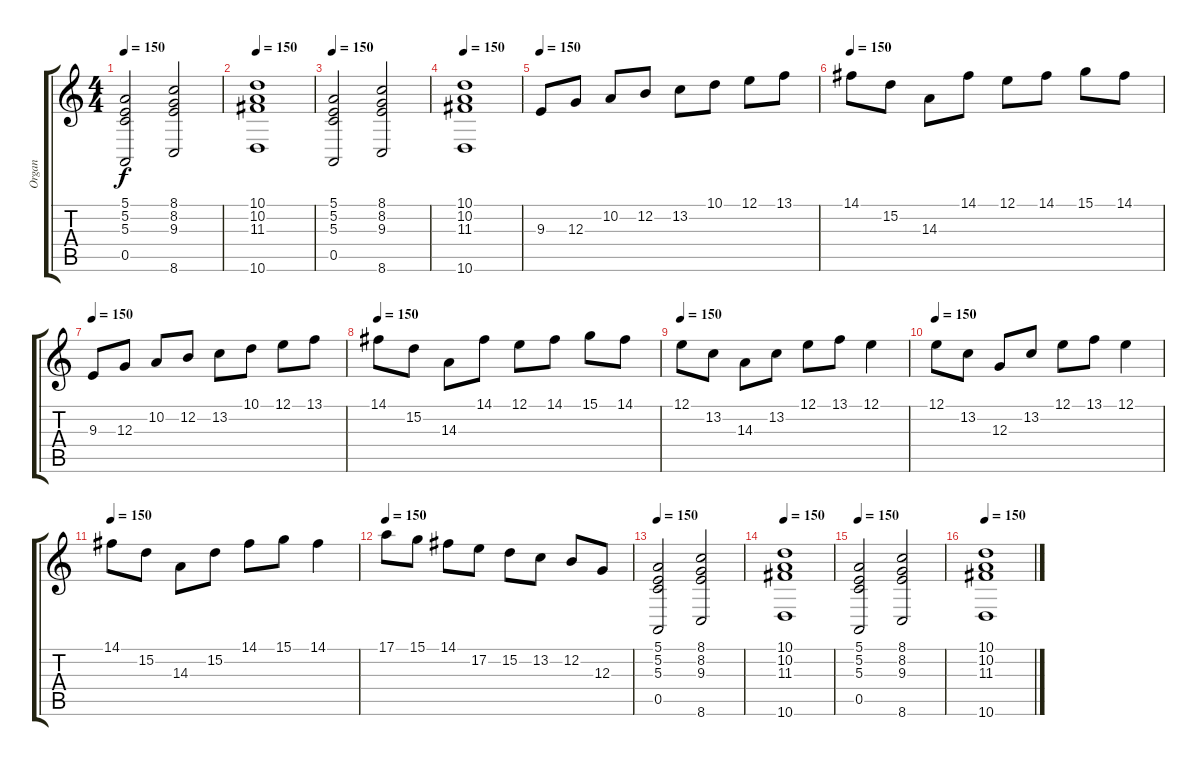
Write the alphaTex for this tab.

\track ("Organ" "Organ") {instrument lead3calliope}
\staff {score tabs}
\tuning (E4 B3 G3 D3 A2 E2) {hide}
\ts (4 4)
\tempo 150
\clef g2
\ks aminor
(5.1 5.2 5.3 0.5).2{dy f balance 8} (8.1 8.2 9.3 8.6).2 |
\tempo 150
(10.1 10.2 11.3 10.6).1 |
\tempo 150
(5.1 5.2 5.3 0.5).2 (8.1 8.2 9.3 8.6).2 |
\tempo 150
(10.1 10.2 11.3 10.6).1 |
\tempo 150
9.3.8{volume 10 balance 8 instrument lead8bassandlead} 12.3.8 10.2.8 12.2.8 13.2.8 10.1.8 12.1.8 13.1.8 |
\tempo 150
14.1.8 15.2.8 14.3.8 14.1.8 12.1.8 14.1.8 15.1.8 14.1.8 |
\tempo 150
9.3.8 12.3.8 10.2.8 12.2.8 13.2.8 10.1.8 12.1.8 13.1.8 |
\tempo 150
14.1.8 15.2.8 14.3.8 14.1.8 12.1.8 14.1.8 15.1.8 14.1.8 |
\tempo 150
12.1.8 13.2.8 14.3.8 13.2.8 12.1.8 13.1.8 12.1.4 |
\tempo 150
12.1.8 13.2.8 12.3.8 13.2.8 12.1.8 13.1.8 12.1.4 |
\tempo 150
14.1.8 15.2.8 14.3.8 15.2.8 14.1.8 15.1.8 14.1.4 |
\tempo 150
17.1.8 15.1.8 14.1.8 17.2.8 15.2.8 13.2.8 12.2.8 12.3.8 |
\tempo 150
(5.1 5.2 5.3 0.5).2{volume 11 balance 8 instrument stringensemble1} (8.1 8.2 9.3 8.6).2 |
\tempo 150
(10.1 10.2 11.3 10.6).1 |
\tempo 150
(5.1 5.2 5.3 0.5).2 (8.1 8.2 9.3 8.6).2 |
\tempo 150
(10.1 10.2 11.3 10.6).1
